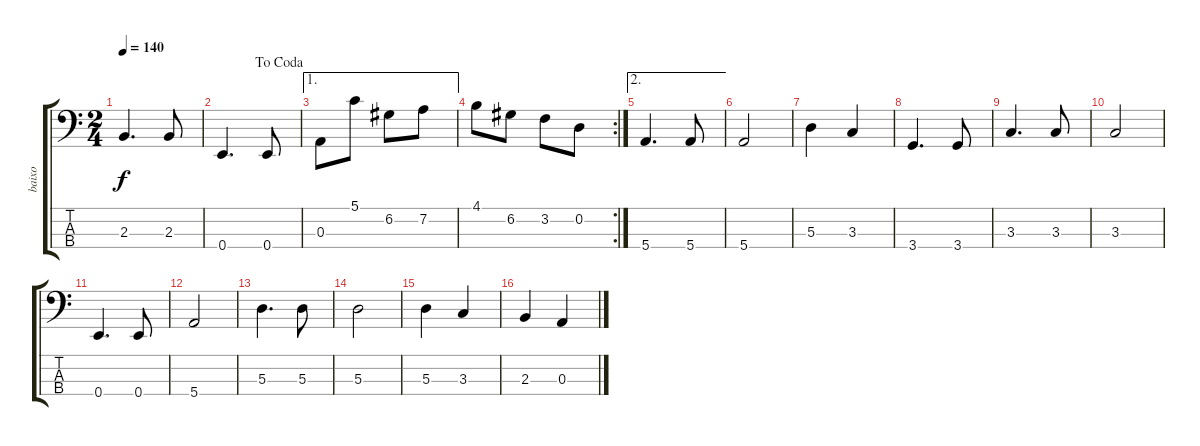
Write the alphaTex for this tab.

\track ("baixo" "baixo") {instrument electricbassfinger}
\staff {score tabs}
\tuning (G2 D2 A1 E1) {hide}
\ts (2 4)
\tempo 140
\clef f4
\ks c
2.3.4{d dy f} 2.3.8 |
\jump dacoda
0.4.4{d} 0.4.8 |
\ae 1
0.3.8 5.1.8 6.2.8 7.2.8 |
\rc 2
4.1.8 6.2.8 3.2.8 0.2.8 |
\ae 2
5.4.4{d} 5.4.8 |
5.4.2 |
5.3.4 3.3.4 |
3.4.4{d} 3.4.8 |
3.3.4{d} 3.3.8 |
3.3.2 |
0.4.4{d} 0.4.8 |
5.4.2 |
5.3.4{d} 5.3.8 |
5.3.2 |
5.3.4 3.3.4 |
2.3.4 0.3.4
